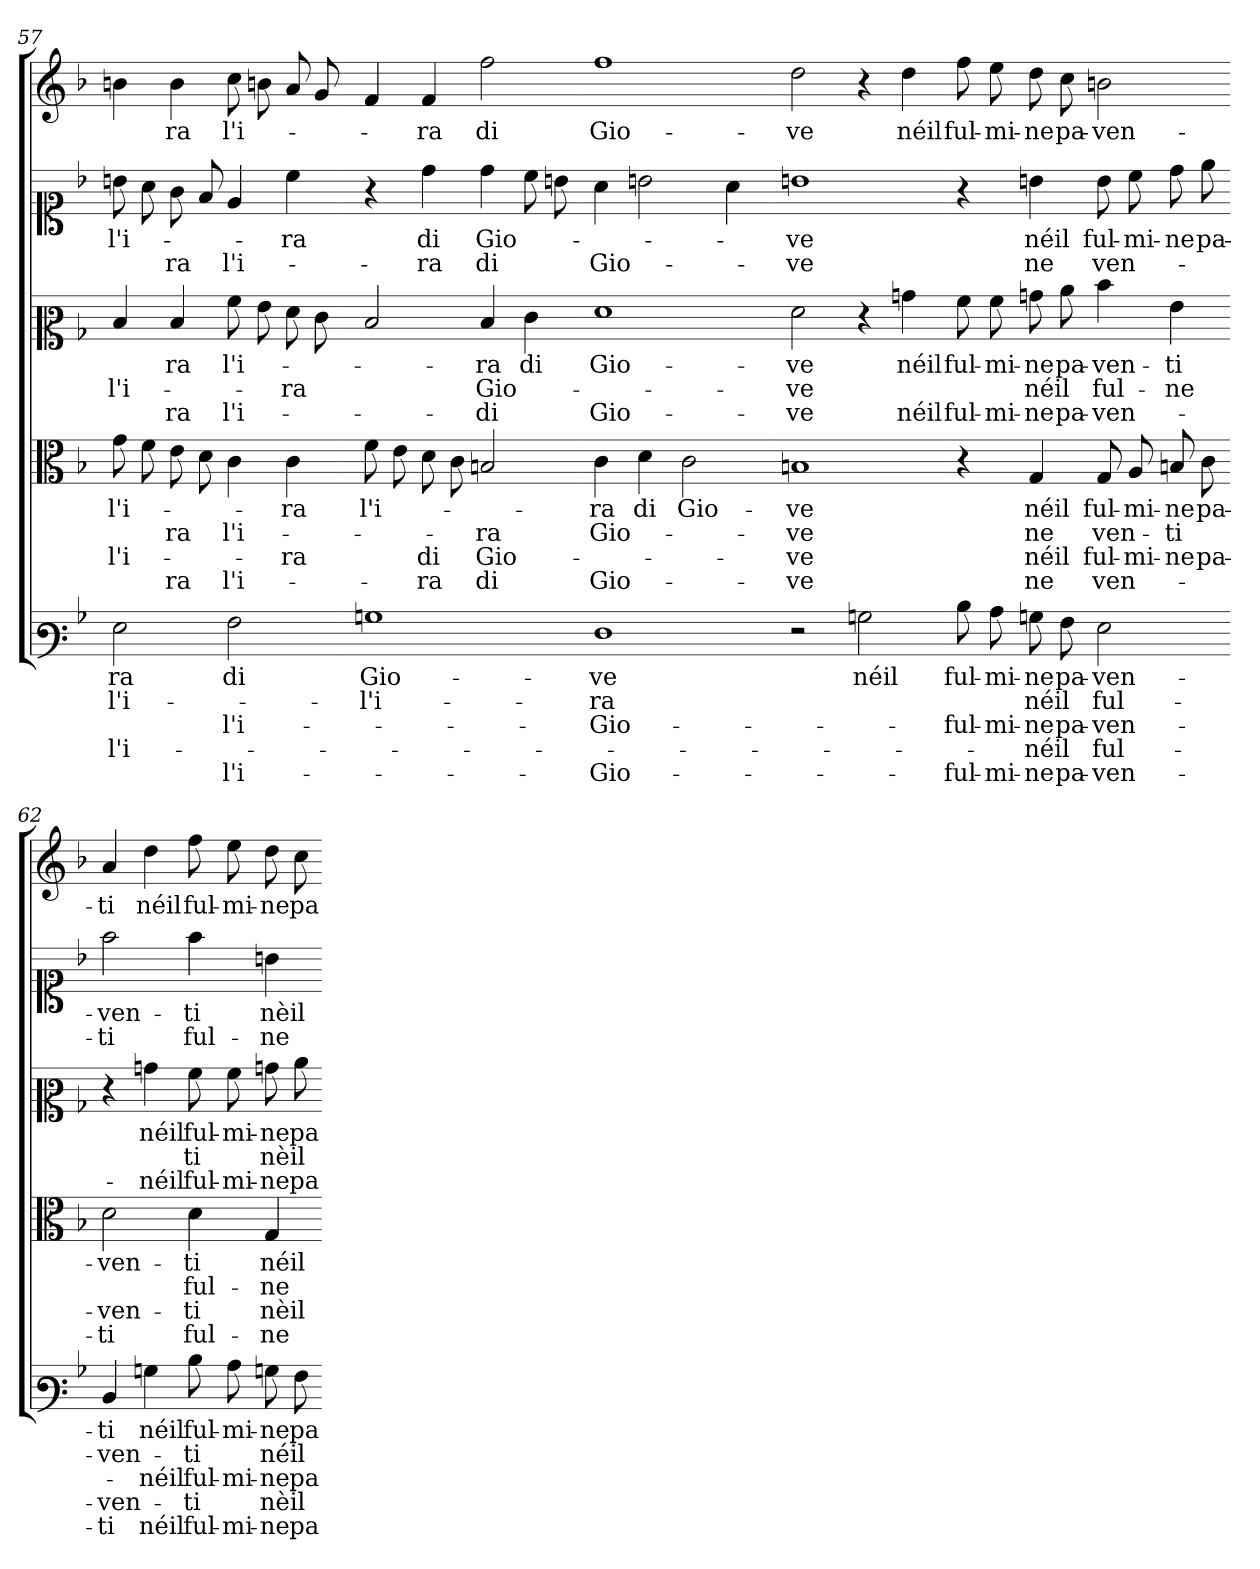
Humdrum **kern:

**kern	**text	**text	**text	**text	**text	**kern	**text	**text	**text	**text	**kern	**text	**text	**text	**kern	**text	**text	**kern	**text
*part5	*part5	*part5	*part5	*part5	*part5	*part4	*part4	*part4	*part4	*part4	*part3	*part3	*part3	*part3	*part2	*part2	*part2	*part1	*part1
*staff5	*staff5	*staff5	*staff5	*staff5	*staff5	*staff4	*staff4	*staff4	*staff4	*staff4	*staff3	*staff3	*staff3	*staff3	*staff2	*staff2	*staff2	*staff1	*staff1
*clefF3	*	*	*	*	*	*clefC3	*	*	*	*	*clefC2	*	*	*	*clefC1	*	*	*clefG2	*
*k[b-]	*	*	*	*	*	*k[b-]	*	*	*	*	*k[b-]	*	*	*	*k[b-]	*	*	*k[b-]	*
=57	=57	=57	=57	=57	=57	=57	=57	=57	=57	=57	=57	=57	=57	=57	=57	=57	=57	=57	=57
2G	ra	l'i-	.	l'i-	.	8g	l'i-	.	l'i-	.	4d	.	l'i-	.	8bn	l'i-	.	4bn	.
.	.	.	.	.	.	8f	.	.	.	.	.	.	.	.	8a	.	.	.	.
.	.	.	.	.	.	8e	.	ra	.	ra	4d	ra	.	ra	8g	.	ra	4b	ra
.	.	.	.	.	.	8d	.	.	.	.	.	.	.	.	8f	.	.	.	.
2A	di	.	l'i-	.	l'i-	4c	.	l'i-	.	l'i-	8a	l'i-	.	l'i-	4e	.	l'i-	8cc	l'i-
.	.	.	.	.	.	.	.	.	.	.	8g	.	.	.	.	.	.	8bn	.
.	.	.	.	.	.	4c	ra	.	ra	.	8f	.	ra	.	4cc	ra	.	8a	.
.	.	.	.	.	.	.	.	.	.	.	8e\	.	.	.	.	.	.	8g	.
=58-	=58-	=58-	=58-	=58-	=58-	=58-	=58-	=58-	=58-	=58-	=58-	=58-	=58-	=58-	=58-	=58-	=58-	=58-	=58-
1Bn	Gio-	l'i-	.	.	.	8f	l'i-	.	.	.	2d	.	.	.	4r	.	.	4f	.
.	.	.	.	.	.	8e	.	.	.	.	.	.	.	.	.	.	.	.	.
.	.	.	.	.	.	8d	.	.	di	ra	.	.	.	.	4dd	di	ra	4f	ra
.	.	.	.	.	.	8c	.	.	.	.	.	.	.	.	.	.	.	.	.
.	.	.	.	.	.	2Bn	.	ra	Gio-	di	4d	ra	Gio-	di	4dd	Gio-	di	2ff	di
.	.	.	.	.	.	.	.	.	.	.	4e	di	.	.	8cc	.	.	.	.
.	.	.	.	.	.	.	.	.	.	.	.	.	.	.	8bn	.	.	.	.
=59-	=59-	=59-	=59-	=59-	=59-	=59-	=59-	=59-	=59-	=59-	=59-	=59-	=59-	=59-	=59-	=59-	=59-	=59-	=59-
1F	ve	ra	Gio-	.	Gio-	4c	ra	Gio-	.	Gio-	1f	Gio-	.	Gio-	4a	.	Gio-	1ff	Gio-
.	.	.	.	.	.	4d	di	.	.	.	.	.	.	.	2bn	.	.	.	.
.	.	.	.	.	.	2c	Gio-	.	.	.	.	.	.	.	.	.	.	.	.
.	.	.	.	.	.	.	.	.	.	.	.	.	.	.	4a	.	.	.	.
=60-	=60-	=60-	=60-	=60-	=60-	=60-	=60-	=60-	=60-	=60-	=60-	=60-	=60-	=60-	=60-	=60-	=60-	=60-	=60-
2r	.	.	.	.	.	1Bn	ve	ve	ve	ve	2f	ve	ve	ve	1bn	ve	ve	2dd	ve
2Bn	néil	.	.	.	.	.	.	.	.	.	4r	.	.	.	.	.	.	4r	.
.	.	.	.	.	.	.	.	.	.	.	4bn	néil	.	néil	.	.	.	4dd	néil
=61-	=61-	=61-	=61-	=61-	=61-	=61-	=61-	=61-	=61-	=61-	=61-	=61-	=61-	=61-	=61-	=61-	=61-	=61-	=61-
8d	ful-	.	ful-	.	ful-	4r	.	.	.	.	8a	ful-	.	ful-	4r	.	.	8ff	ful-
8c	mi-	.	mi-	.	mi-	.	.	.	.	.	8a	mi-	.	mi-	.	.	.	8ee	mi-
8Bn	ne	néil	ne	néil	ne	4G	néil	ne	néil	ne	8bn	ne	néil	ne	4bn	néil	ne	8dd	ne
8A	pa-	.	pa-	.	pa-	.	.	.	.	.	8cc	pa-	.	pa-	.	.	.	8cc	pa-
2G	ven-	ful-	ven-	ful-	ven-	8G	ful-	ven-	ful-	ven-	4dd	ven-	ful-	ven-	8b	ful-	ven-	2bn	ven-
.	.	.	.	.	.	8A	mi-	.	mi-	.	.	.	.	.	8cc	mi-	.	.	.
.	.	.	.	.	.	8Bn	ne	ti	ne	.	4g	ti	ne	.	8dd	ne	.	.	.
.	.	.	.	.	.	8c	pa-	.	pa-	.	.	.	.	.	8ee	pa-	.	.	.
=62-	=62-	=62-	=62-	=62-	=62-	=62-	=62-	=62-	=62-	=62-	=62-	=62-	=62-	=62-	=62-	=62-	=62-	=62-	=62-
4D	ti	ven-	.	ven-	ti	2d	ven-	.	ven-	ti	4r	.	.	.	2ff	ven-	ti	4a	ti
4Bn	néil	.	néil	.	néil	.	.	.	.	.	4bn	néil	.	néil	.	.	.	4dd	néil
8d	ful-	ti	ful-	ti	ful-	4d	ti	ful-	ti	ful-	8a	ful-	ti	ful-	4ff	ti	ful-	8ff	ful-
8c	mi-	.	mi-	.	mi-	.	.	.	.	.	8a	mi-	.	mi-	.	.	.	8ee	mi-
8Bn	ne	néil	ne	nèil	ne	4G	néil	ne	nèil	ne	8bn	ne	nèil	ne	4bn	nèil	ne	8dd	ne
8A	pa-	.	pa-	.	pa-	.	.	.	.	.	8cc	pa-	.	pa-	.	.	.	8cc	pa-
=-	=-	=-	=-	=-	=-	=-	=-	=-	=-	=-	=-	=-	=-	=-	=-	=-	=-	=-	=-
*-	*-	*-	*-	*-	*-	*-	*-	*-	*-	*-	*-	*-	*-	*-	*-	*-	*-	*-	*-
